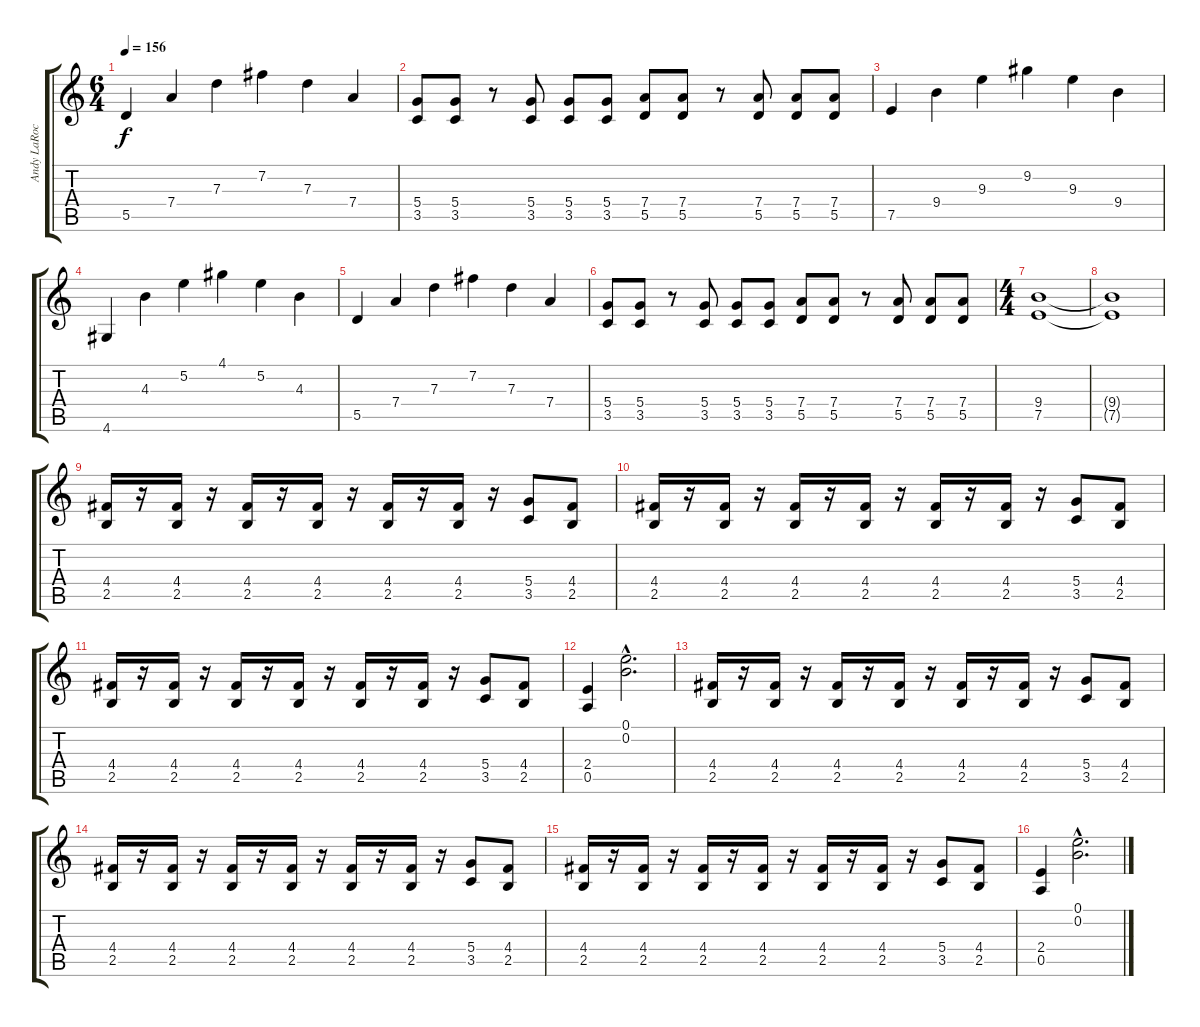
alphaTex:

\track ("Andy LaRocque" "Andy LaRoc") {instrument distortionguitar}
\staff {score tabs}
\tuning (E4 B3 G3 D3 A2 E2) {hide}
\ts (6 4)
\tempo 156
\clef g2
\ks c
5.5.4{dy f} 7.4.4 7.3.4 7.2.4 7.3.4 7.4.4 |
(5.4 3.5).8 (5.4 3.5).8 r.8 (5.4 3.5).8 (5.4 3.5).8 (5.4 3.5).8 (7.4 5.5).8 (7.4 5.5).8 r.8 (7.4 5.5).8 (7.4 5.5).8 (7.4 5.5).8 |
7.5.4 9.4.4 9.3.4 9.2.4 9.3.4 9.4.4 |
4.6.4 4.3.4 5.2.4 4.1.4 5.2.4 4.3.4 |
5.5.4 7.4.4 7.3.4 7.2.4 7.3.4 7.4.4 |
(5.4 3.5).8 (5.4 3.5).8 r.8 (5.4 3.5).8 (5.4 3.5).8 (5.4 3.5).8 (7.4 5.5).8 (7.4 5.5).8 r.8 (7.4 5.5).8 (7.4 5.5).8 (7.4 5.5).8 |
\ts (4 4)
(9.4 7.5).1 |
(9.4{t} 7.5{t}).1 |
(4.4 2.5).16 r.16 (4.4 2.5).16 r.16 (4.4 2.5).16 r.16 (4.4 2.5).16 r.16 (4.4 2.5).16 r.16 (4.4 2.5).16 r.16 (5.4 3.5).8 (4.4 2.5).8 |
(4.4 2.5).16 r.16 (4.4 2.5).16 r.16 (4.4 2.5).16 r.16 (4.4 2.5).16 r.16 (4.4 2.5).16 r.16 (4.4 2.5).16 r.16 (5.4 3.5).8 (4.4 2.5).8 |
(4.4 2.5).16 r.16 (4.4 2.5).16 r.16 (4.4 2.5).16 r.16 (4.4 2.5).16 r.16 (4.4 2.5).16 r.16 (4.4 2.5).16 r.16 (5.4 3.5).8 (4.4 2.5).8 |
(2.4 0.5).4 (0.1{hac} 0.2{hac}).2{d} |
(4.4 2.5).16 r.16 (4.4 2.5).16 r.16 (4.4 2.5).16 r.16 (4.4 2.5).16 r.16 (4.4 2.5).16 r.16 (4.4 2.5).16 r.16 (5.4 3.5).8 (4.4 2.5).8 |
(4.4 2.5).16 r.16 (4.4 2.5).16 r.16 (4.4 2.5).16 r.16 (4.4 2.5).16 r.16 (4.4 2.5).16 r.16 (4.4 2.5).16 r.16 (5.4 3.5).8 (4.4 2.5).8 |
(4.4 2.5).16 r.16 (4.4 2.5).16 r.16 (4.4 2.5).16 r.16 (4.4 2.5).16 r.16 (4.4 2.5).16 r.16 (4.4 2.5).16 r.16 (5.4 3.5).8 (4.4 2.5).8 |
(2.4 0.5).4 (0.1{hac} 0.2{hac}).2{d}
